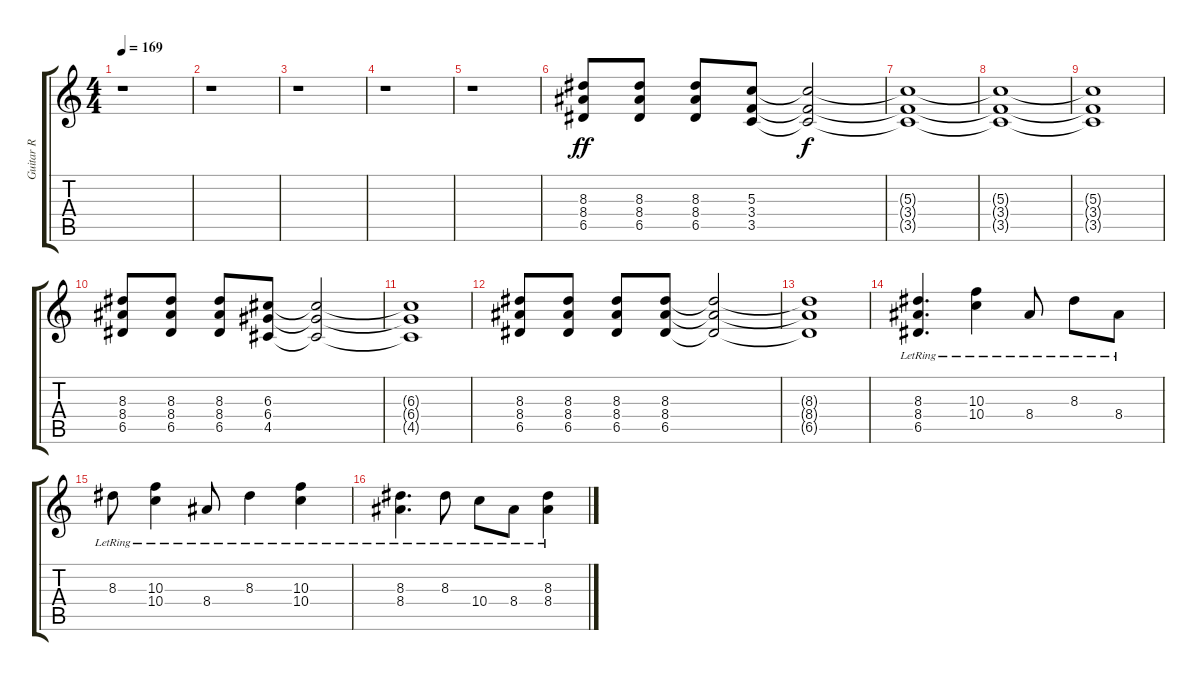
\track ("Guitar R" "Guitar R") {instrument distortionguitar}
\staff {score tabs}
\tuning (E4 B3 G3 D3 A2 E2) {hide}
\ts (4 4)
\tempo 169
\clef g2
\ks c
r.1{dy ff} |
r.1 |
r.1 |
r.1 |
r.1 |
(8.3 8.4 6.5).8 (8.3 8.4 6.5).8 (8.3 8.4 6.5).8 (5.3 3.4 3.5).8 (5.3{t} 3.4{t} 3.5{t}).2{dy f} |
(5.3{t} 3.4{t} 3.5{t}).1 |
(5.3{t} 3.4{t} 3.5{t}).1 |
(5.3{t} 3.4{t} 3.5{t}).1 |
(8.3 8.4 6.5).8 (8.3 8.4 6.5).8 (8.3 8.4 6.5).8 (6.3 6.4 4.5).8 (6.3{t} 6.4{t} 4.5{t}).2 |
(6.3{t} 6.4{t} 4.5{t}).1 |
(8.3 8.4 6.5).8 (8.3 8.4 6.5).8 (8.3 8.4 6.5).8 (8.3 8.4 6.5).8 (8.3{t} 8.4{t} 6.5{t}).2 |
(8.3{t} 8.4{t} 6.5{t}).1 |
(8.3{lr} 8.4{lr} 6.5{lr}).4{d} (10.3{lr} 10.4{lr}).4 8.4{lr}.8 8.3{lr}.8 8.4{lr}.8 |
8.3{lr}.8 (10.3{lr} 10.4{lr}).4 8.4{lr}.8 8.3{lr}.4 (10.3{lr} 10.4{lr}).4 |
(8.3{lr} 8.4{lr}).4{d} 8.3{lr}.8 10.4{lr}.8 8.4{lr}.8 (8.3{lr} 8.4).4
